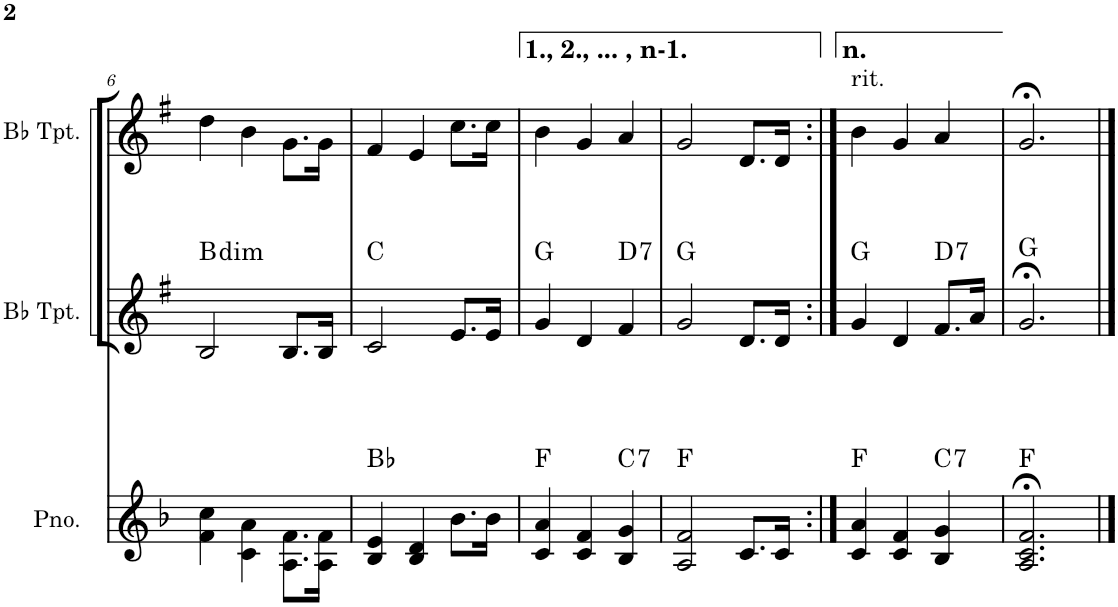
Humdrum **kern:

**kern	**harte	**kern	**harte	**kern
*part3	*part3	*part2	*part2	*part1
*staff3	*	*staff2	*	*staff1
*I"Piano	*	*I"Bb Trumpet	*	*I"Bb Trumpet
*I'Pno.	*	*I'Bb Tpt.	*	*I'Bb Tpt.
!!LO:PB:g=z
*clefG2	*	*clefG2	*	*clefG2
*	*	*Trd1c2	*	*Trd1c2
*k[b-]	*	*k[f#]	*	*k[f#]
*M3/4	*	*M3/4	*	*M3/4
=6	=6	=6	=6	=6
!	!	!	!LO:H:kt=dim	!
4f\ 4cc\	.	2B/	B:dim	4dd\
4c\ 4a\	.	.	.	4b\
8.A\ 8.f\L	.	8.B/L	.	8.g\L
16A\ 16f\Jk	.	16B/Jk	.	16g\Jk
=7	=7	=7	=7	=7
4B-/ 4e/	Bb:maj	2c/	C:maj	4f#/
4B-/ 4d/	.	.	.	4e/
8.b-\L	.	8.e/L	.	8.cc\L
16b-\Jk	.	16e/Jk	.	16cc\Jk
=8	=8	=8	=8	=8
4c/ 4a/	F:maj	4g/	G:maj	4b\
4c/ 4f/	.	4d/	.	4g/
!	!LO:H:kt=7	!	!LO:H:kt=7	!
4B-/ 4g/	C:7	4f#/	D:7	4a/
=9	=9	=9	=9	=9
2A/ 2f/	F:maj	2g/	G:maj	2g/
8.c/L	.	8.d/L	.	8.d/L
16c/Jk	.	16d/Jk	.	16d/Jk
=10:|!	=10:|!	=10:|!	=10:|!	=10:|!
!	!	!	!	!LO:TX:a:t=rit.
4c/ 4a/	F:maj	4g/	G:maj	4b\
4c/ 4f/	.	4d/	.	4g/
!	!LO:H:kt=7	!	!LO:H:kt=7	!
4B-/ 4g/	C:7	8.f#/L	D:7	4a/
.	.	16a/Jk	.	.
=11	=11	=11	=11	=11
2.A/;< 2.c/;< 2.f/;<	F:maj	2.g;</	G:maj	2.g;</
==	==	==	==	==
*-	*-	*-	*-	*-
